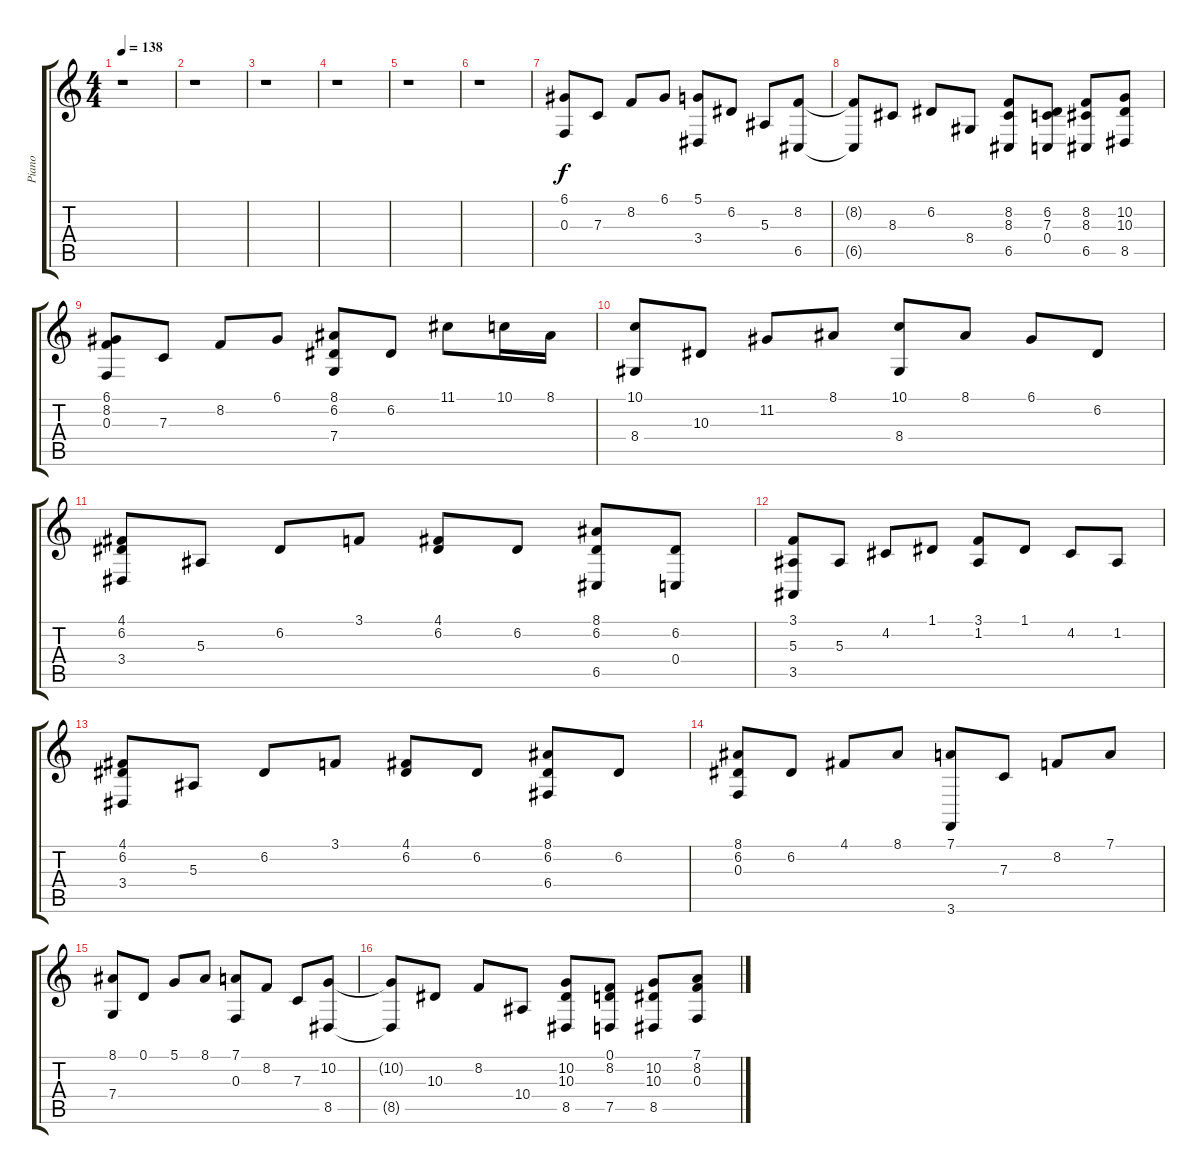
\track ("Piano" "Piano") {instrument acousticgrandpiano}
\staff {score tabs}
\tuning (D4 A3 F3 C3 G2 D2) {hide}
\ts (4 4)
\tempo 138
\clef g2
\ks c
r.1{dy f} |
r.1 |
r.1 |
r.1 |
r.1 |
r.1 |
(6.1 0.3).8 7.3.8 8.2.8 6.1.8 (5.1 3.4).8 6.2.8 5.3.8 (8.2 6.5).8 |
(8.2{t} 6.5{t}).8 8.3.8 6.2.8 8.4.8 (8.2 8.3 6.5).8 (6.2 7.3 0.4).8 (8.2 8.3 6.5).8 (10.2 10.3 8.5).8 |
(6.1 8.2 0.3).8 7.3.8 8.2.8 6.1.8 (8.1 6.2 7.4).8 6.2.8 11.1.8 10.1.16 8.1.16 |
(10.1 8.4).8 10.3.8 11.2.8 8.1.8 (10.1 8.4).8 8.1.8 6.1.8 6.2.8 |
(4.1 6.2 3.4).8 5.3.8 6.2.8 3.1.8 (4.1 6.2).8 6.2.8 (8.1 6.2 6.5).8 (6.2 0.4).8 |
(3.1 5.3 3.5).8 5.3.8 4.2.8 1.1.8 (3.1 1.2).8 1.1.8 4.2.8 1.2.8 |
(4.1 6.2 3.4).8 5.3.8 6.2.8 3.1.8 (4.1 6.2).8 6.2.8 (8.1 6.2 6.4).8 6.2.8 |
(8.1 6.2 0.3).8 6.2.8 4.1.8 8.1.8 (7.1 3.6).8 7.3.8 8.2.8 7.1.8 |
(8.1 7.4).8 0.1.8 5.1.8 8.1.8 (7.1 0.3).8 8.2.8 7.3.8 (10.2 8.5).8 |
(10.2{t} 8.5{t}).8 10.3.8 8.2.8 10.4.8 (10.2 10.3 8.5).8 (0.1 8.2 7.5).8 (10.2 10.3 8.5).8 (7.1 8.2 0.3).8
